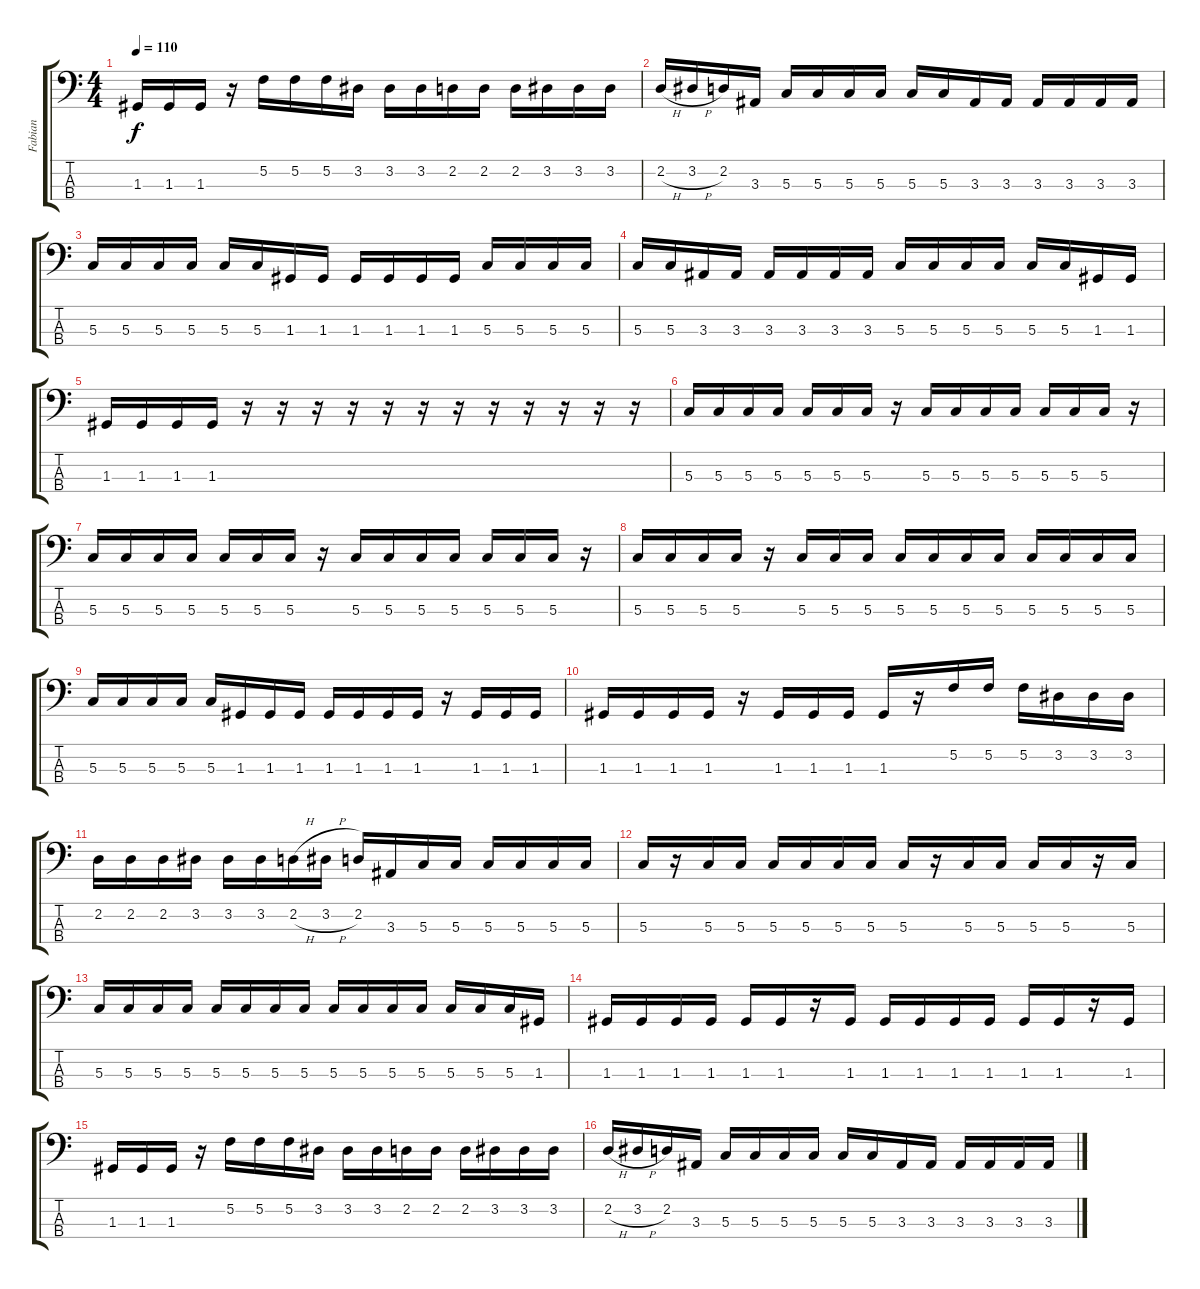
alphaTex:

\track ("Fabian" "Fabian") {instrument electricbasspick}
\staff {score tabs}
\tuning (F2 C2 G1 D1) {hide}
\ts (4 4)
\tempo 110
\clef f4
\ks c
1.3.16{dy f} 1.3.16 1.3.16 r.16 5.2.16 5.2.16 5.2.16 3.2.16 3.2.16 3.2.16 2.2.16 2.2.16 2.2.16 3.2.16 3.2.16 3.2.16 |
2.2{h}.16 3.2{h}.16 2.2.16 3.3.16 5.3.16 5.3.16 5.3.16 5.3.16 5.3.16 5.3.16 3.3.16 3.3.16 3.3.16 3.3.16 3.3.16 3.3.16 |
5.3.16 5.3.16 5.3.16 5.3.16 5.3.16 5.3.16 1.3.16 1.3.16 1.3.16 1.3.16 1.3.16 1.3.16 5.3.16 5.3.16 5.3.16 5.3.16 |
5.3.16 5.3.16 3.3.16 3.3.16 3.3.16 3.3.16 3.3.16 3.3.16 5.3.16 5.3.16 5.3.16 5.3.16 5.3.16 5.3.16 1.3.16 1.3.16 |
1.3.16 1.3.16 1.3.16 1.3.16 r.16 r.16 r.16 r.16 r.16 r.16 r.16 r.16 r.16 r.16 r.16 r.16 |
5.3.16 5.3.16 5.3.16 5.3.16 5.3.16 5.3.16 5.3.16 r.16 5.3.16 5.3.16 5.3.16 5.3.16 5.3.16 5.3.16 5.3.16 r.16 |
5.3.16 5.3.16 5.3.16 5.3.16 5.3.16 5.3.16 5.3.16 r.16 5.3.16 5.3.16 5.3.16 5.3.16 5.3.16 5.3.16 5.3.16 r.16 |
5.3.16 5.3.16 5.3.16 5.3.16 r.16 5.3.16 5.3.16 5.3.16 5.3.16 5.3.16 5.3.16 5.3.16 5.3.16 5.3.16 5.3.16 5.3.16 |
5.3.16 5.3.16 5.3.16 5.3.16 5.3.16 1.3.16 1.3.16 1.3.16 1.3.16 1.3.16 1.3.16 1.3.16 r.16 1.3.16 1.3.16 1.3.16 |
1.3.16 1.3.16 1.3.16 1.3.16 r.16 1.3.16 1.3.16 1.3.16 1.3.16 r.16 5.2.16 5.2.16 5.2.16 3.2.16 3.2.16 3.2.16 |
2.2.16 2.2.16 2.2.16 3.2.16 3.2.16 3.2.16 2.2{h}.16 3.2{h}.16 2.2.16 3.3.16 5.3.16 5.3.16 5.3.16 5.3.16 5.3.16 5.3.16 |
5.3.16 r.16 5.3.16 5.3.16 5.3.16 5.3.16 5.3.16 5.3.16 5.3.16 r.16 5.3.16 5.3.16 5.3.16 5.3.16 r.16 5.3.16 |
5.3.16 5.3.16 5.3.16 5.3.16 5.3.16 5.3.16 5.3.16 5.3.16 5.3.16 5.3.16 5.3.16 5.3.16 5.3.16 5.3.16 5.3.16 1.3.16 |
1.3.16 1.3.16 1.3.16 1.3.16 1.3.16 1.3.16 r.16 1.3.16 1.3.16 1.3.16 1.3.16 1.3.16 1.3.16 1.3.16 r.16 1.3.16 |
1.3.16 1.3.16 1.3.16 r.16 5.2.16 5.2.16 5.2.16 3.2.16 3.2.16 3.2.16 2.2.16 2.2.16 2.2.16 3.2.16 3.2.16 3.2.16 |
2.2{h}.16 3.2{h}.16 2.2.16 3.3.16 5.3.16 5.3.16 5.3.16 5.3.16 5.3.16 5.3.16 3.3.16 3.3.16 3.3.16 3.3.16 3.3.16 3.3.16
